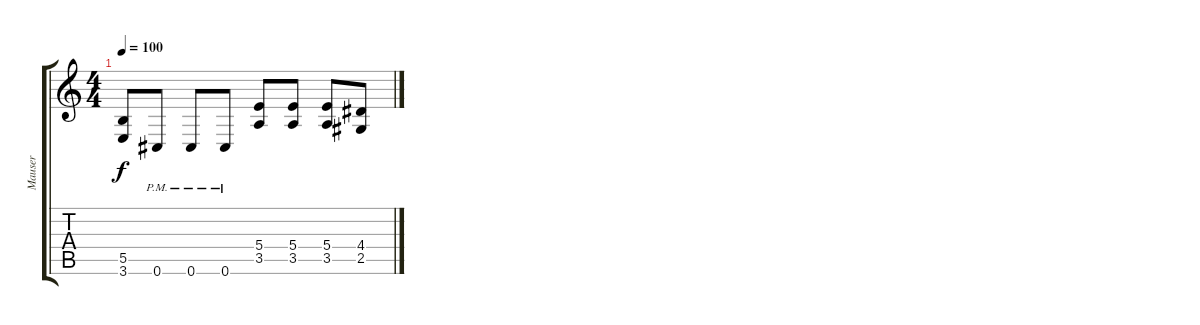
\track ("Mauser" "Mauser") {instrument distortionguitar}
\staff {score tabs}
\tuning (Db4 Ab3 E3 B2 Gb2 Db2) {hide}
\ts (4 4)
\tempo 100
\clef g2
\ks c
(5.5 3.6).8{dy f} 0.6{pm}.8 0.6{pm}.8 0.6{pm}.8 (5.4 3.5).8 (5.4 3.5).8 (5.4 3.5).8 (4.4 2.5).8
